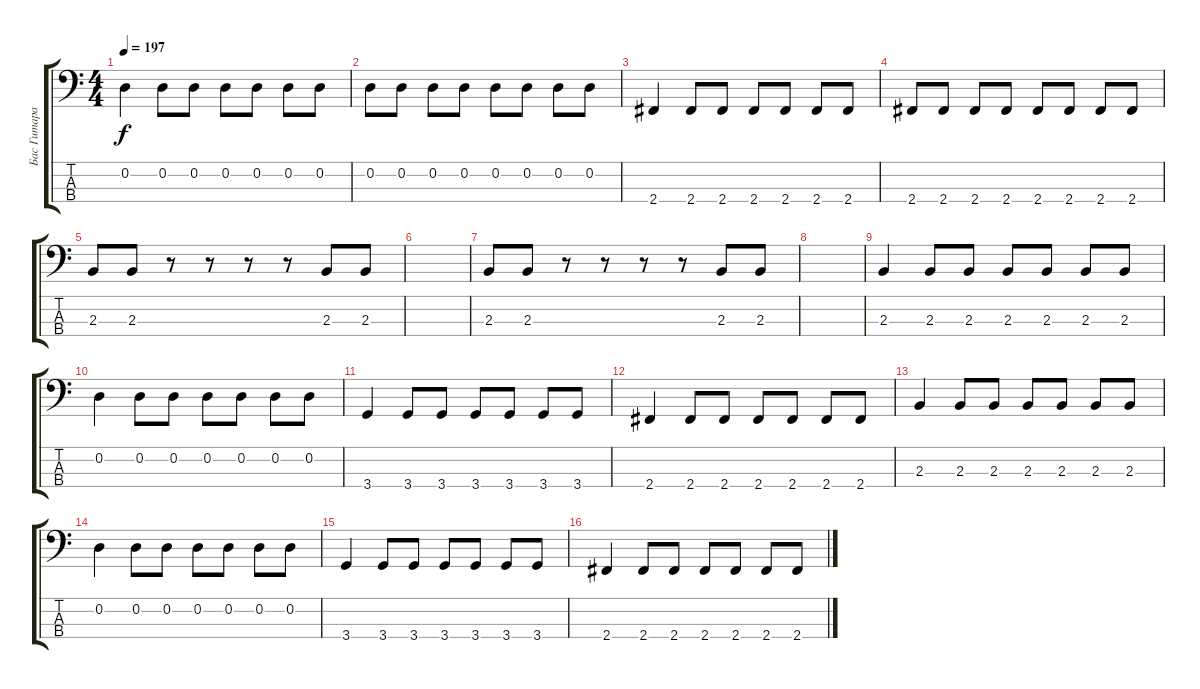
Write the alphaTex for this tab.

\track ("Бас Гитара (Cone)" "Бас Гитара") {instrument electricbassfinger}
\staff {score tabs}
\tuning (G2 D2 A1 E1) {hide}
\ts (4 4)
\tempo 197
\clef f4
\ks c
0.2.4{dy f} 0.2.8 0.2.8 0.2.8 0.2.8 0.2.8 0.2.8 |
0.2.8 0.2.8 0.2.8 0.2.8 0.2.8 0.2.8 0.2.8 0.2.8 |
2.4.4 2.4.8 2.4.8 2.4.8 2.4.8 2.4.8 2.4.8 |
2.4.8 2.4.8 2.4.8 2.4.8 2.4.8 2.4.8 2.4.8 2.4.8 |
2.3.8 2.3.8 r.8 r.8 r.8 r.8 2.3.8 2.3.8 |
|
2.3.8 2.3.8 r.8 r.8 r.8 r.8 2.3.8 2.3.8 |
|
2.3.4 2.3.8 2.3.8 2.3.8 2.3.8 2.3.8 2.3.8 |
0.2.4 0.2.8 0.2.8 0.2.8 0.2.8 0.2.8 0.2.8 |
3.4.4 3.4.8 3.4.8 3.4.8 3.4.8 3.4.8 3.4.8 |
2.4.4 2.4.8 2.4.8 2.4.8 2.4.8 2.4.8 2.4.8 |
2.3.4 2.3.8 2.3.8 2.3.8 2.3.8 2.3.8 2.3.8 |
0.2.4 0.2.8 0.2.8 0.2.8 0.2.8 0.2.8 0.2.8 |
3.4.4 3.4.8 3.4.8 3.4.8 3.4.8 3.4.8 3.4.8 |
2.4.4 2.4.8 2.4.8 2.4.8 2.4.8 2.4.8 2.4.8
